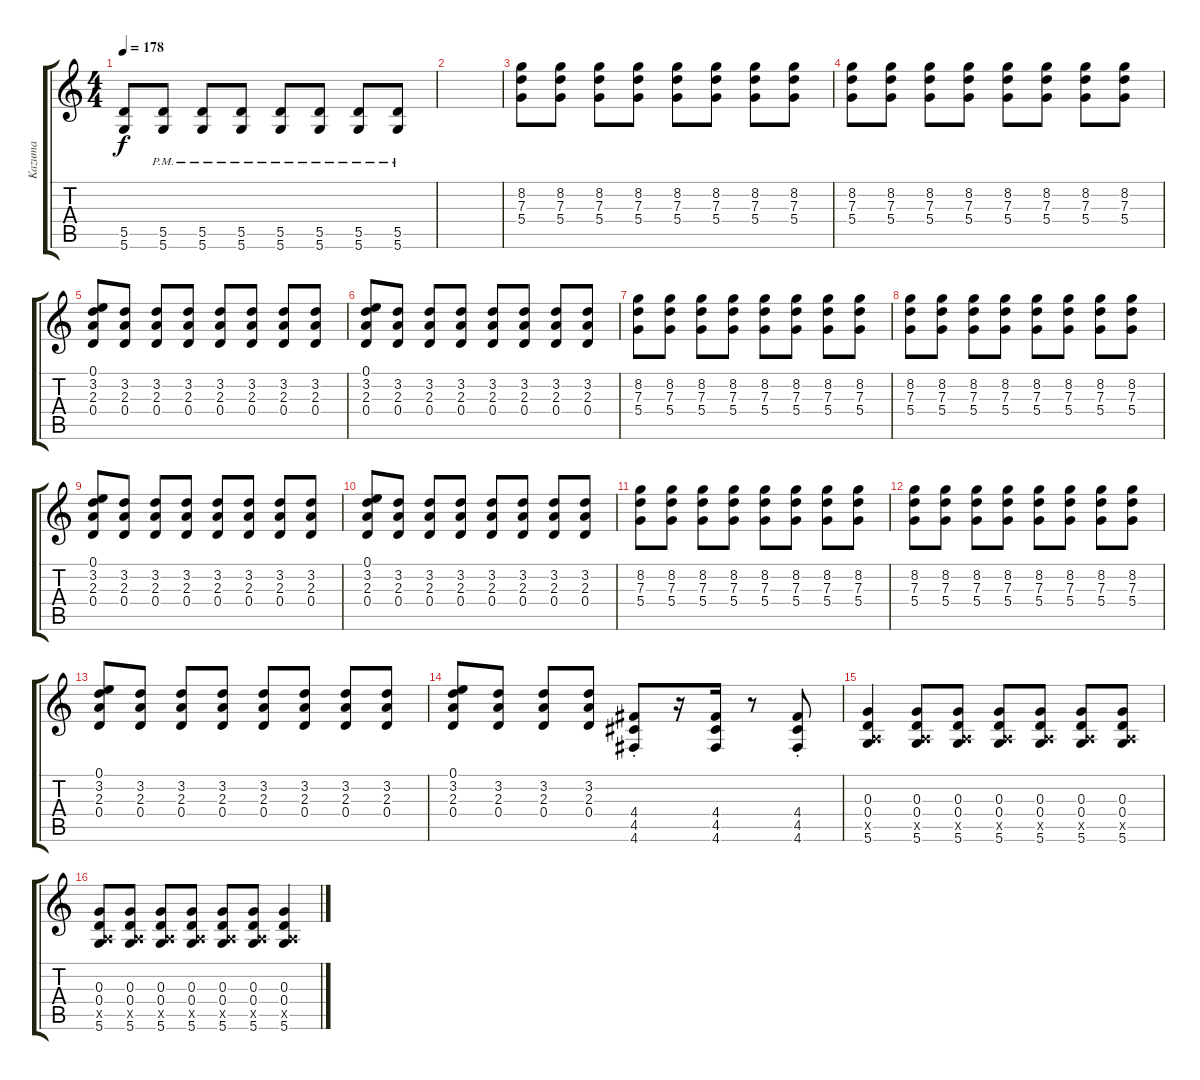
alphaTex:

\track ("Kazuma" "Kazuma") {instrument distortionguitar}
\staff {score tabs}
\tuning (E4 B3 G3 D3 A2 D2) {hide}
\ts (4 4)
\tempo 178
\clef g2
\ks c
(5.5 5.6).8{dy f} (5.5{pm} 5.6{pm}).8 (5.5{pm} 5.6{pm}).8 (5.5{pm} 5.6{pm}).8 (5.5{pm} 5.6{pm}).8 (5.5{pm} 5.6{pm}).8 (5.5{pm} 5.6{pm}).8 (5.5{pm} 5.6{pm}).8 |
|
(8.2 7.3 5.4).8 (8.2 7.3 5.4).8 (8.2 7.3 5.4).8 (8.2 7.3 5.4).8 (8.2 7.3 5.4).8 (8.2 7.3 5.4).8 (8.2 7.3 5.4).8 (8.2 7.3 5.4).8 |
(8.2 7.3 5.4).8 (8.2 7.3 5.4).8 (8.2 7.3 5.4).8 (8.2 7.3 5.4).8 (8.2 7.3 5.4).8 (8.2 7.3 5.4).8 (8.2 7.3 5.4).8 (8.2 7.3 5.4).8 |
(0.1 3.2 2.3 0.4).8 (3.2 2.3 0.4).8 (3.2 2.3 0.4).8 (3.2 2.3 0.4).8 (3.2 2.3 0.4).8 (3.2 2.3 0.4).8 (3.2 2.3 0.4).8 (3.2 2.3 0.4).8 |
(0.1 3.2 2.3 0.4).8 (3.2 2.3 0.4).8 (3.2 2.3 0.4).8 (3.2 2.3 0.4).8 (3.2 2.3 0.4).8 (3.2 2.3 0.4).8 (3.2 2.3 0.4).8 (3.2 2.3 0.4).8 |
(8.2 7.3 5.4).8 (8.2 7.3 5.4).8 (8.2 7.3 5.4).8 (8.2 7.3 5.4).8 (8.2 7.3 5.4).8 (8.2 7.3 5.4).8 (8.2 7.3 5.4).8 (8.2 7.3 5.4).8 |
(8.2 7.3 5.4).8 (8.2 7.3 5.4).8 (8.2 7.3 5.4).8 (8.2 7.3 5.4).8 (8.2 7.3 5.4).8 (8.2 7.3 5.4).8 (8.2 7.3 5.4).8 (8.2 7.3 5.4).8 |
(0.1 3.2 2.3 0.4).8 (3.2 2.3 0.4).8 (3.2 2.3 0.4).8 (3.2 2.3 0.4).8 (3.2 2.3 0.4).8 (3.2 2.3 0.4).8 (3.2 2.3 0.4).8 (3.2 2.3 0.4).8 |
(0.1 3.2 2.3 0.4).8 (3.2 2.3 0.4).8 (3.2 2.3 0.4).8 (3.2 2.3 0.4).8 (3.2 2.3 0.4).8 (3.2 2.3 0.4).8 (3.2 2.3 0.4).8 (3.2 2.3 0.4).8 |
(8.2 7.3 5.4).8 (8.2 7.3 5.4).8 (8.2 7.3 5.4).8 (8.2 7.3 5.4).8 (8.2 7.3 5.4).8 (8.2 7.3 5.4).8 (8.2 7.3 5.4).8 (8.2 7.3 5.4).8 |
(8.2 7.3 5.4).8 (8.2 7.3 5.4).8 (8.2 7.3 5.4).8 (8.2 7.3 5.4).8 (8.2 7.3 5.4).8 (8.2 7.3 5.4).8 (8.2 7.3 5.4).8 (8.2 7.3 5.4).8 |
(0.1 3.2 2.3 0.4).8 (3.2 2.3 0.4).8 (3.2 2.3 0.4).8 (3.2 2.3 0.4).8 (3.2 2.3 0.4).8 (3.2 2.3 0.4).8 (3.2 2.3 0.4).8 (3.2 2.3 0.4).8 |
(0.1 3.2 2.3 0.4).8 (3.2 2.3 0.4).8 (3.2 2.3 0.4).8 (3.2 2.3 0.4).8 (4.4{st} 4.5{st} 4.6{st}).8 r.16 (4.4 4.5 4.6).16 r.8 (4.4{st} 4.5{st} 4.6{st}).8 |
(0.3 0.4 0.5{x} 5.6).4 (0.3 0.4 0.5{x} 5.6).8 (0.3 0.4 0.5{x} 5.6).8 (0.3 0.4 0.5{x} 5.6).8 (0.3 0.4 0.5{x} 5.6).8 (0.3 0.4 0.5{x} 5.6).8 (0.3 0.4 0.5{x} 5.6).8 |
(0.3 0.4 0.5{x} 5.6).8 (0.3 0.4 0.5{x} 5.6).8 (0.3 0.4 0.5{x} 5.6).8 (0.3 0.4 0.5{x} 5.6).8 (0.3 0.4 0.5{x} 5.6).8 (0.3 0.4 0.5{x} 5.6).8 (0.3 0.4 0.5{x} 5.6).4
